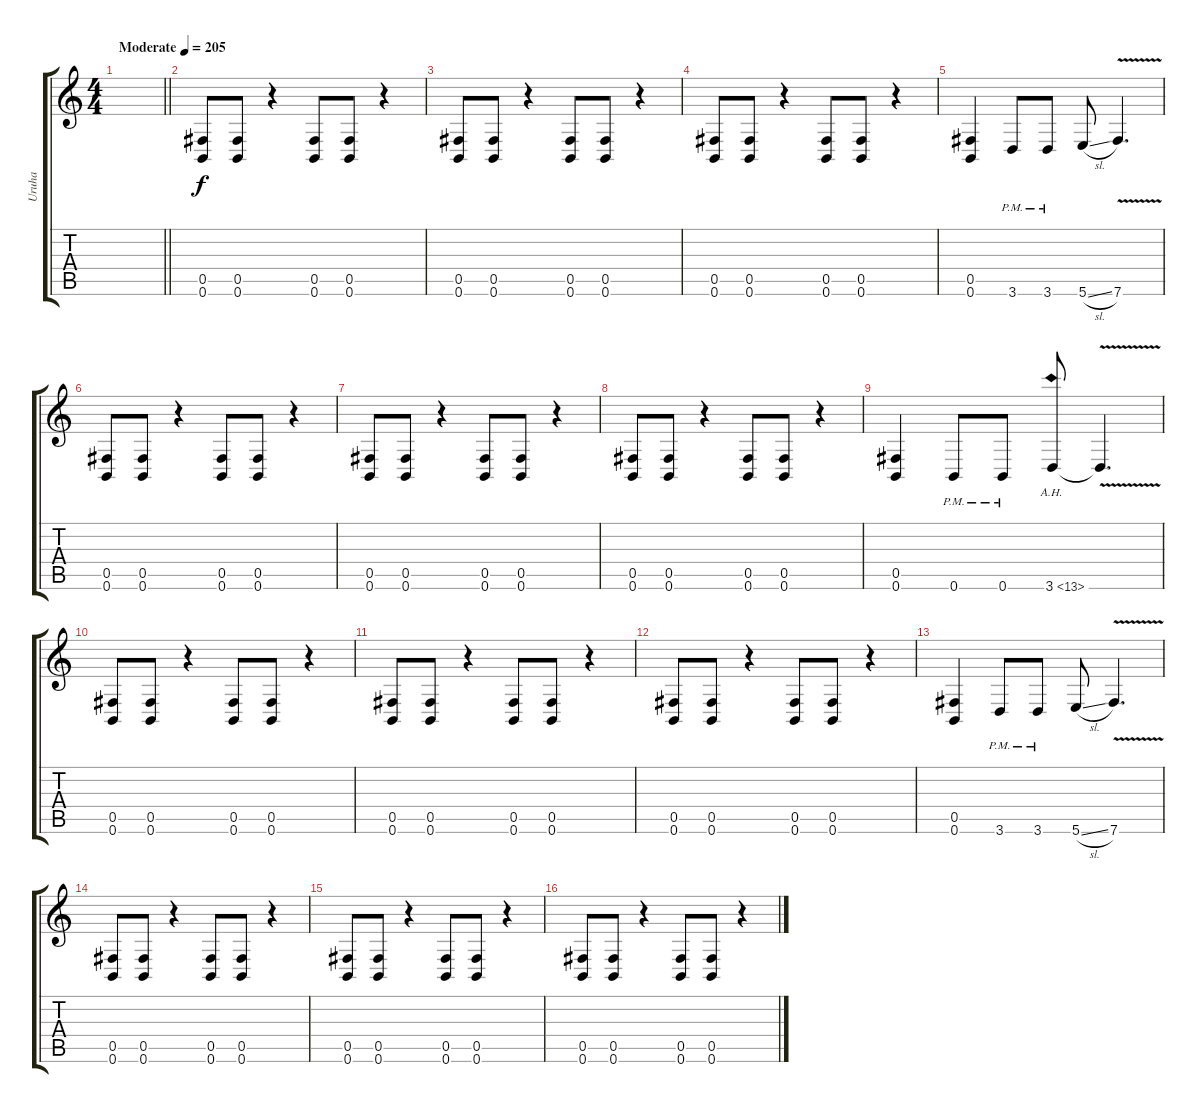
\track ("Uruha" "Uruha") {instrument distortionguitar}
\staff {score tabs}
\tuning (Db4 Ab3 E3 B2 Gb2 B1) {hide}
\ts (4 4)
\tempo (205 "Moderate")
\clef g2
\barLineRight lightlight
\ks c
|
(0.5 0.6).8 (0.5 0.6).8 r.4 (0.5 0.6).8 (0.5 0.6).8 r.4 |
(0.5 0.6).8 (0.5 0.6).8 r.4 (0.5 0.6).8 (0.5 0.6).8 r.4 |
(0.5 0.6).8 (0.5 0.6).8 r.4 (0.5 0.6).8 (0.5 0.6).8 r.4 |
(0.5 0.6).4 3.6{pm}.8 3.6{pm}.8 5.6{sl}.8 7.6{v}.4{d} |
(0.5 0.6).8 (0.5 0.6).8 r.4 (0.5 0.6).8 (0.5 0.6).8 r.4 |
(0.5 0.6).8 (0.5 0.6).8 r.4 (0.5 0.6).8 (0.5 0.6).8 r.4 |
(0.5 0.6).8 (0.5 0.6).8 r.4 (0.5 0.6).8 (0.5 0.6).8 r.4 |
(0.5 0.6).4 0.6{pm}.8 0.6{pm}.8 3.6{ah 10}.8 3.6{v t}.4{d} |
(0.5 0.6).8 (0.5 0.6).8 r.4 (0.5 0.6).8 (0.5 0.6).8 r.4 |
(0.5 0.6).8 (0.5 0.6).8 r.4 (0.5 0.6).8 (0.5 0.6).8 r.4 |
(0.5 0.6).8 (0.5 0.6).8 r.4 (0.5 0.6).8 (0.5 0.6).8 r.4 |
(0.5 0.6).4 3.6{pm}.8 3.6{pm}.8 5.6{sl}.8 7.6{v}.4{d} |
(0.5 0.6).8 (0.5 0.6).8 r.4 (0.5 0.6).8 (0.5 0.6).8 r.4 |
(0.5 0.6).8 (0.5 0.6).8 r.4 (0.5 0.6).8 (0.5 0.6).8 r.4 |
(0.5 0.6).8 (0.5 0.6).8 r.4 (0.5 0.6).8 (0.5 0.6).8 r.4
